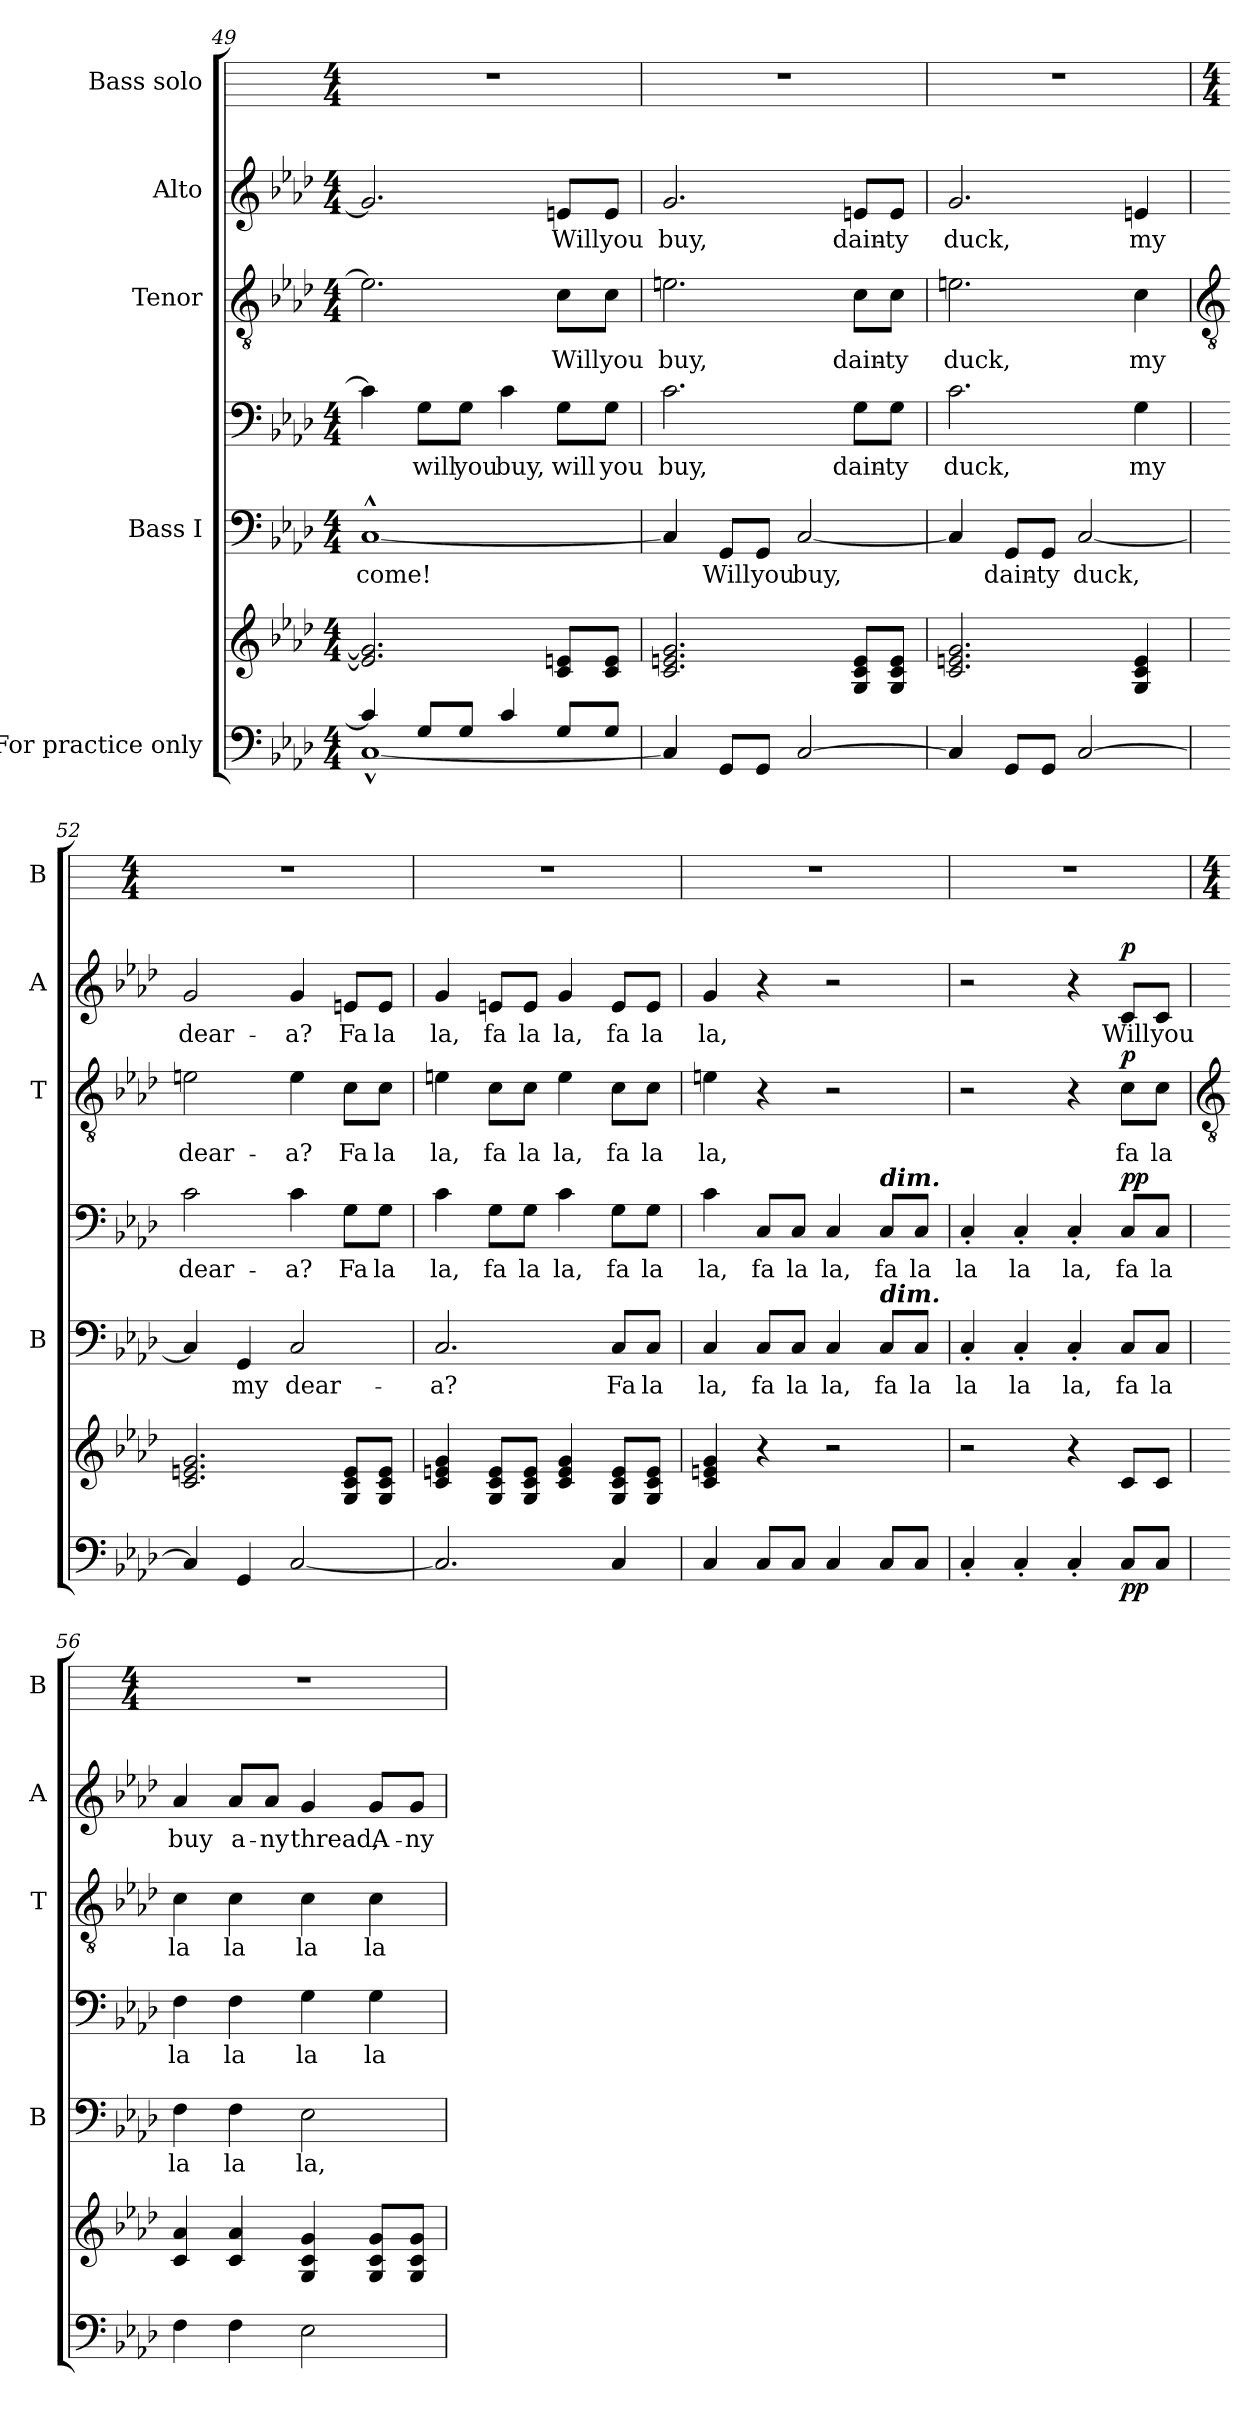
**kern	**kern	**dynam	**kern	**text	**kern	**text	**dynam	**kern	**text	**dynam	**kern	**text	**dynam	**kern
*part5	*part5	*part5	*part4	*part4	*part4	*part4	*part4	*part3	*part3	*part3	*part2	*part2	*part2	*part1
*staff7	*staff6	*staff6/7	*staff5	*staff5	*staff4	*staff4	*staff4/5	*staff3	*staff3	*staff3	*staff2	*staff2	*staff2	*staff1
*I"For practice  only	*	*	*I"Bass I	*	*	*	*	*I"Tenor	*	*	*I"Alto	*	*	*I"Bass solo
*	*	*	*I'B	*	*	*	*	*I'T	*	*	*I'A	*	*	*I'B
*clefF4	*clefG2	*	*clefF4	*	*clefF4	*	*	*clefGv2	*	*	*clefG2	*	*	*
*k[b-e-a-d-]	*k[b-e-a-d-]	*	*k[b-e-a-d-]	*	*k[b-e-a-d-]	*	*	*k[b-e-a-d-]	*	*	*k[b-e-a-d-]	*	*	*
*A-:	*A-:	*	*A-:	*	*A-:	*	*	*A-:	*	*	*A-:	*	*	*
*M4/4	*M4/4	*	*M4/4	*	*M4/4	*	*	*M4/4	*	*	*M4/4	*	*	*M4/4
=49	=49	=49	=49	=49	=49	=49	=49	=49	=49	=49	=49	=49	=49	=49
*^	*	*	*	*	*	*	*	*	*	*	*	*	*	*
!	!	!	!	!	!LO:LY:b	!	!	!	!	!	!	!	!	!	!
4c/]	[1C^^\	2.e/] 2.g/]	.	[1C^^	come!	4c]	.	.	2.e\]	.	.	2.g/]	.	.	1r
!	!	!	!	!	!	!	!LO:LY:b	!	!	!	!	!	!	!	!
8G/L	.	.	.	.	.	8G\L	will	.	.	.	.	.	.	.	.
!	!	!	!	!	!	!	!LO:LY:b	!	!	!	!	!	!	!	!
8G/J	.	.	.	.	.	8G\J	you	.	.	.	.	.	.	.	.
!	!	!	!	!	!	!	!LO:LY:b	!	!	!	!	!	!	!	!
4c/	.	.	.	.	.	4c	buy,	.	.	.	.	.	.	.	.
!	!	!	!	!	!	!	!LO:LY:b	!	!	!LO:LY:b	!	!	!LO:LY:b	!	!
8G/L	.	8c 8eL	.	.	.	8G\L	will	.	8c\L	Will	.	8en/L	Will	.	.
!	!	!	!	!	!	!	!LO:LY:b	!	!	!LO:LY:b	!	!	!LO:LY:b	!	!
8G/J	.	8c 8eJ	.	.	.	8G\J	you	.	8c\J	you	.	8e/J	you	.	.
=50	=50	=50	=50	=50	=50	=50	=50	=50	=50	=50	=50	=50	=50	=50	=50
!	!	!	!	!	!	!	!LO:LY:b	!	!	!LO:LY:b	!	!	!LO:LY:b	!	!
4C/]	1ryy	2.c/ 2.en/ 2.g/	.	4C]	.	2.c\	buy,	.	2.en\	buy,	.	2.g/	buy,	.	1r
!	!	!	!	!	!LO:LY:b	!	!	!	!	!	!	!	!	!	!
8GG/L	.	.	.	8GG/L	Will	.	.	.	.	.	.	.	.	.	.
!	!	!	!	!	!LO:LY:b	!	!	!	!	!	!	!	!	!	!
8GG/J	.	.	.	8GG/J	you	.	.	.	.	.	.	.	.	.	.
!	!	!	!	!	!LO:LY:b	!	!	!	!	!	!	!	!	!	!
[2C/	.	.	.	[2C	buy,	.	.	.	.	.	.	.	.	.	.
!	!	!	!	!	!	!	!LO:LY:b	!	!	!LO:LY:b	!	!	!LO:LY:b	!	!
.	.	8G 8c 8eL	.	.	.	8G\L	dain-	.	8c\L	dain-	.	8en/L	dain-	.	.
!	!	!	!	!	!	!	!LO:LY:b	!	!	!LO:LY:b	!	!	!LO:LY:b	!	!
.	.	8G 8c 8eJ	.	.	.	8G\J	-ty	.	8c\J	-ty	.	8e/J	-ty	.	.
=51	=51	=51	=51	=51	=51	=51	=51	=51	=51	=51	=51	=51	=51	=51	=51
!	!	!	!	!	!	!	!LO:LY:b	!	!	!LO:LY:b	!	!	!LO:LY:b	!	!
4C/]	1ryy	2.c/ 2.en/ 2.g/	.	4C]	.	2.c\	duck,	.	2.en\	duck,	.	2.g/	duck,	.	1r
!	!	!	!	!	!LO:LY:b	!	!	!	!	!	!	!	!	!	!
8GG/L	.	.	.	8GG/L	dain-	.	.	.	.	.	.	.	.	.	.
!	!	!	!	!	!LO:LY:b	!	!	!	!	!	!	!	!	!	!
8GG/J	.	.	.	8GG/J	-ty	.	.	.	.	.	.	.	.	.	.
!	!	!	!	!	!LO:LY:b	!	!	!	!	!	!	!	!	!	!
[2C/	.	.	.	[2C	duck,	.	.	.	.	.	.	.	.	.	.
!	!	!	!	!	!	!	!LO:LY:b	!	!	!LO:LY:b	!	!	!LO:LY:b	!	!
.	.	4G 4c 4e	.	.	.	4G	my	.	4c	my	.	4en	my	.	.
*v	*v	*	*	*	*	*	*	*	*	*	*	*	*	*	*
!!LO:LB:g=z
=52	=52	=52	=52	=52	=52	=52	=52	=52	=52	=52	=52	=52	=52	=52
*	*	*	*	*	*	*	*	*clefGv2	*	*	*	*	*	*
*	*	*	*	*	*	*	*	*	*	*	*	*	*	*M4/4
!	!	!	!	!	!	!LO:LY:b	!	!	!LO:LY:b	!	!	!LO:LY:b	!	!
4C]	2.c/ 2.en/ 2.g/	.	4C]	.	2c\	dear-	.	2en\	dear-	.	2g/	dear-	.	1r
!	!	!	!	!LO:LY:b	!	!	!	!	!	!	!	!	!	!
4GG	.	.	4GG	my	.	.	.	.	.	.	.	.	.	.
!	!	!	!	!LO:LY:b	!	!LO:LY:b	!	!	!LO:LY:b	!	!	!LO:LY:b	!	!
[2C	.	.	2C	dear-	4c\	-a?	.	4e\	-a?	.	4g/	-a?	.	.
!	!	!	!	!	!	!LO:LY:b	!	!	!LO:LY:b	!	!	!LO:LY:b	!	!
.	8G 8c 8eL	.	.	.	8G\L	Fa	.	8c\L	Fa	.	8en/L	Fa	.	.
!	!	!	!	!	!	!LO:LY:b	!	!	!LO:LY:b	!	!	!LO:LY:b	!	!
.	8G 8c 8eJ	.	.	.	8G\J	la	.	8c\J	la	.	8e/J	la	.	.
=53	=53	=53	=53	=53	=53	=53	=53	=53	=53	=53	=53	=53	=53	=53
!	!	!	!	!LO:LY:b	!	!LO:LY:b	!	!	!LO:LY:b	!	!	!LO:LY:b	!	!
2.C]	4c/ 4en/ 4g/	.	2.C	a?	4c\	-la,	.	4en\	la,	.	4g/	la,	.	1r
!	!	!	!	!	!	!LO:LY:b	!	!	!LO:LY:b	!	!	!LO:LY:b	!	!
.	8G 8c 8eL	.	.	.	8G\L	fa	.	8c\L	fa	.	8en/L	fa	.	.
!	!	!	!	!	!	!LO:LY:b	!	!	!LO:LY:b	!	!	!LO:LY:b	!	!
.	8G 8c 8eJ	.	.	.	8G\J	la	.	8c\J	la	.	8e/J	la	.	.
!	!	!	!	!	!	!LO:LY:b	!	!	!LO:LY:b	!	!	!LO:LY:b	!	!
.	4c/ 4e/ 4g/	.	.	.	4c\	la,	.	4e\	la,	.	4g/	la,	.	.
!	!	!	!	!LO:LY:b	!	!LO:LY:b	!	!	!LO:LY:b	!	!	!LO:LY:b	!	!
4C	8G 8c 8eL	.	8C/L	Fa	8G\L	fa	.	8c\L	fa	.	8e/L	fa	.	.
!	!	!	!	!LO:LY:b	!	!LO:LY:b	!	!	!LO:LY:b	!	!	!LO:LY:b	!	!
.	8G 8c 8eJ	.	8C/J	la	8G\J	la	.	8c\J	la	.	8e/J	la	.	.
=54	=54	=54	=54	=54	=54	=54	=54	=54	=54	=54	=54	=54	=54	=54
!	!	!	!	!LO:LY:b	!	!LO:LY:b	!	!	!LO:LY:b	!	!	!LO:LY:b	!	!
4C	4c/ 4en/ 4g/	.	4C	la,	4c\	la,	.	4en\	la,	.	4g/	la,	.	1r
!	!	!	!	!LO:LY:b	!	!LO:LY:b	!	!	!	!	!	!	!	!
8CL	4r	.	8C/L	fa	8C/L	fa	.	4r	.	.	4r	.	.	.
!	!	!	!	!LO:LY:b	!	!LO:LY:b	!	!	!	!	!	!	!	!
8CJ	.	.	8C/J	la	8C/J	la	.	.	.	.	.	.	.	.
!	!	!	!	!LO:LY:b	!	!LO:LY:b	!	!	!	!	!	!	!	!
4C	2r	.	4C	la,	4C	la,	.	2r	.	.	2r	.	.	.
!	!	!	!	!	!LO:TX:a:Bi:t=dim.	!	!	!	!	!	!	!	!	!
!	!	!	!LO:TX:a:Bi:t=dim.	!	!	!	!	!	!	!	!	!	!	!
!	!	!	!	!LO:LY:b	!	!LO:LY:b	!	!	!	!	!	!	!	!
8CL	.	.	8C/L	fa	8C/L	fa	.	.	.	.	.	.	.	.
!	!	!	!	!LO:LY:b	!	!LO:LY:b	!	!	!	!	!	!	!	!
8CJ	.	.	8C/J	la	8C/J	la	.	.	.	.	.	.	.	.
=55	=55	=55	=55	=55	=55	=55	=55	=55	=55	=55	=55	=55	=55	=55
!	!	!	!	!LO:LY:b	!	!LO:LY:b	!	!	!	!	!	!	!	!
4C'	2r	.	4C'	la	4C'	la	.	2r	.	.	2r	.	.	1r
!	!	!	!	!LO:LY:b	!	!LO:LY:b	!	!	!	!	!	!	!	!
4C'	.	.	4C'	la	4C'	la	.	.	.	.	.	.	.	.
!	!	!	!	!LO:LY:b	!	!LO:LY:b	!	!	!	!	!	!	!	!
4C'	4r	.	4C'	la,	4C'	la,	.	4r	.	.	4r	.	.	.
!	!	!LO:DY:b=2	!	!LO:LY:b	!	!LO:LY:b	!	!	!LO:LY:b	!	!	!LO:LY:b	!	!
!	!	!LO:DY:n=1:b	!	!	!	!	!LO:DY:b=2	!	!	!	!	!	!	!
!	!	!	!	!	!	!	!LO:DY:n=1:b	!	!	!LO:DY:b	!	!	!LO:DY:b	!
8CL	8cL	p p	8C/L	fa	8C/L	fa	p p	8c\L	fa	p	8c/L	Will	p	.
!	!	!	!	!LO:LY:b	!	!LO:LY:b	!	!	!LO:LY:b	!	!	!LO:LY:b	!	!
8CJ	8cJ	.	8C/J	la	8C/J	la	.	8c\J	la	.	8c/J	you	.	.
!!LO:LB:g=z
=56	=56	=56	=56	=56	=56	=56	=56	=56	=56	=56	=56	=56	=56	=56
*	*	*	*	*	*	*	*	*clefGv2	*	*	*	*	*	*
*	*	*	*	*	*	*	*	*	*	*	*	*	*	*M4/4
*	*^	*	*	*	*	*	*	*	*	*	*	*	*	*
!	!	!	!	!	!LO:LY:b	!	!LO:LY:b	!	!	!LO:LY:b	!	!	!LO:LY:b	!	!
4F	4c 4a-	1ryy	.	4F	la	4F	la	.	4c	la	.	4a-	buy	.	1r
!	!	!	!	!	!LO:LY:b	!	!LO:LY:b	!	!	!LO:LY:b	!	!	!LO:LY:b	!	!
4F	4c 4a-	.	.	4F	la	4F	la	.	4c	la	.	8a-/L	a-	.	.
!	!	!	!	!	!	!	!	!	!	!	!	!	!LO:LY:b	!	!
.	.	.	.	.	.	.	.	.	.	.	.	8a-/J	-ny	.	.
!	!	!	!	!	!LO:LY:b	!	!LO:LY:b	!	!	!LO:LY:b	!	!	!LO:LY:b	!	!
2E-	4G/ 4c/ 4g/	.	.	2E-	la,	4G	la	.	4c	la	.	4g/	thread,	.	.
!	!	!	!	!	!	!	!LO:LY:b	!	!	!LO:LY:b	!	!	!LO:LY:b	!	!
.	8G/ 8c/ 8g/L	.	.	.	.	4G	la	.	4c	la	.	8g/L	A-	.	.
!	!	!	!	!	!	!	!	!	!	!	!	!	!LO:LY:b	!	!
.	8G/ 8c/ 8g/J	.	.	.	.	.	.	.	.	.	.	8g/J	-ny	.	.
*	*v	*v	*	*	*	*	*	*	*	*	*	*	*	*	*
=	=	=	=	=	=	=	=	=	=	=	=	=	=	=
*-	*-	*-	*-	*-	*-	*-	*-	*-	*-	*-	*-	*-	*-	*-
